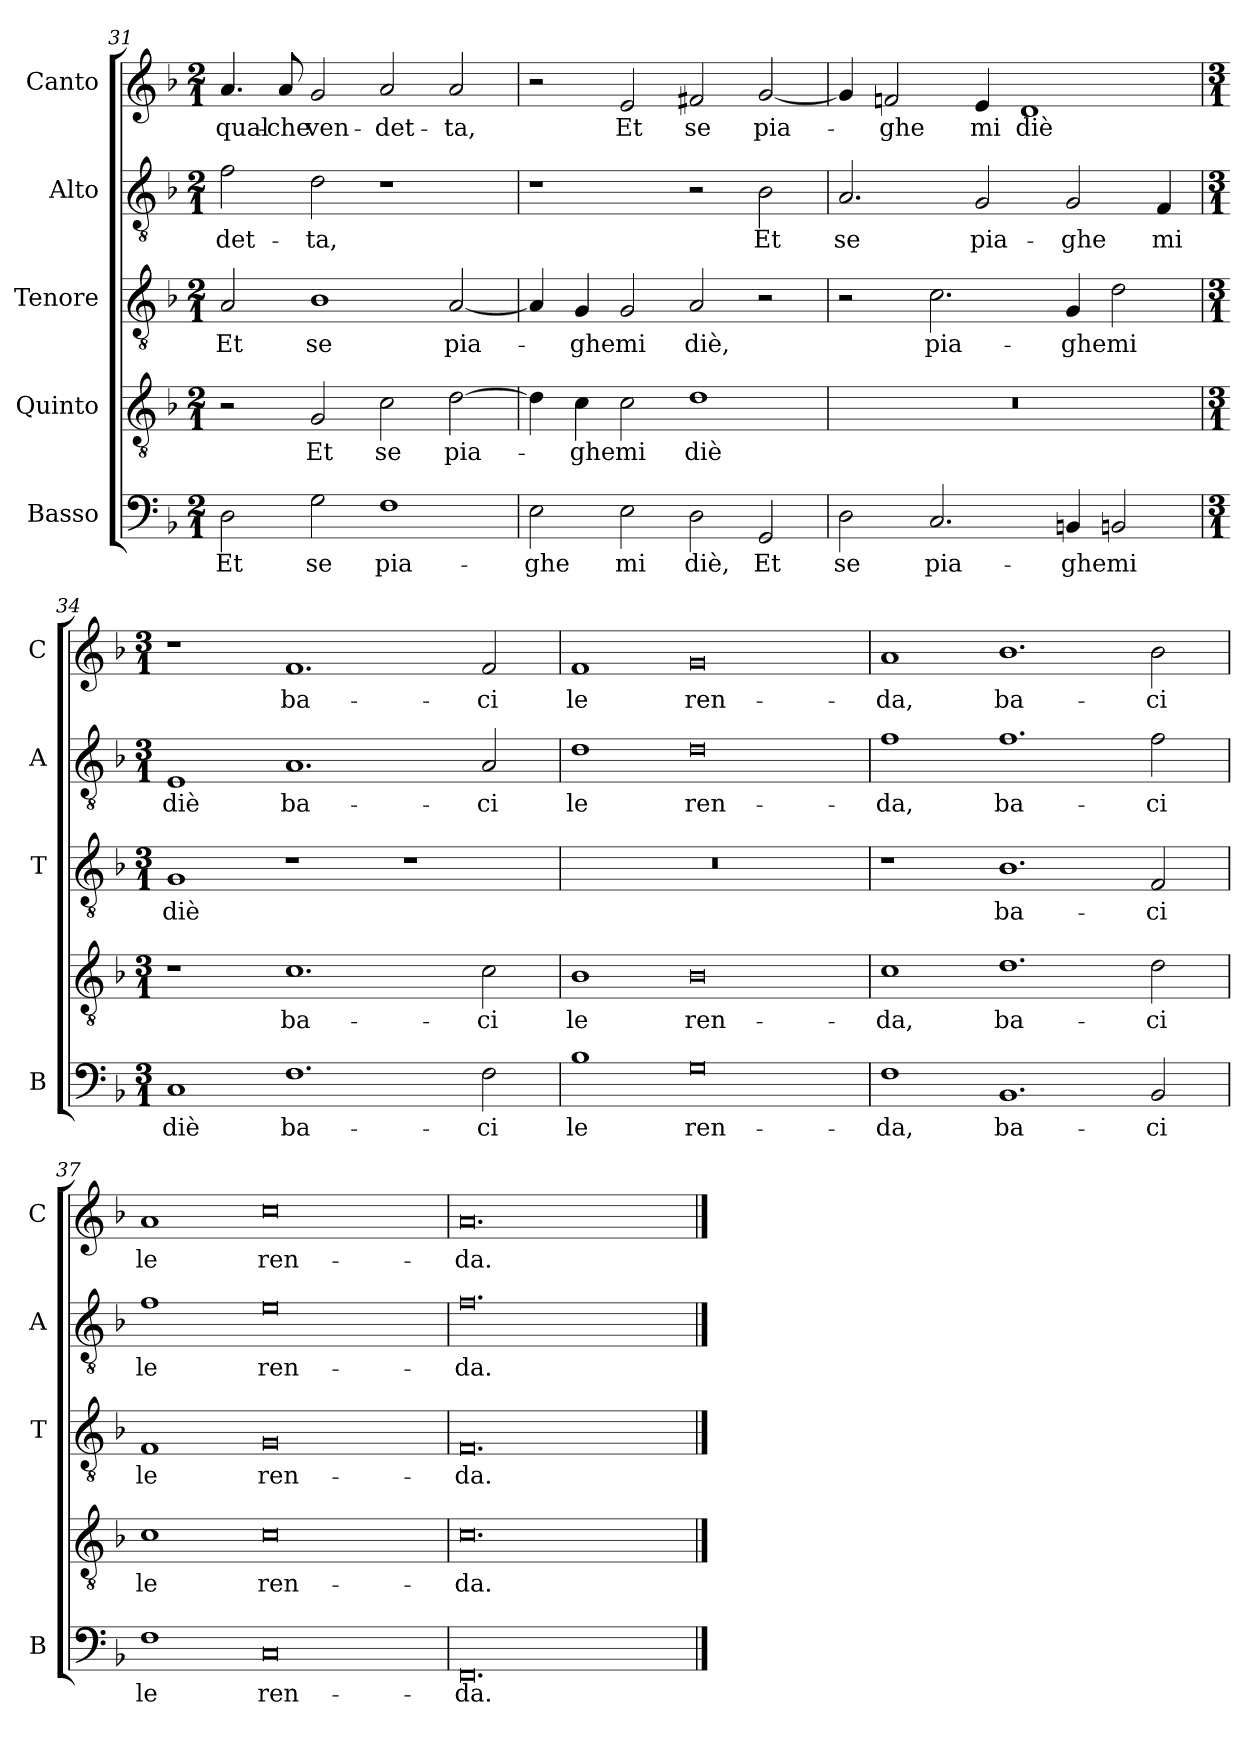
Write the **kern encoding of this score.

**kern	**text	**kern	**text	**kern	**text	**kern	**text	**kern	**text
*part5	*part5	*part4	*part4	*part3	*part3	*part2	*part2	*part1	*part1
*staff5	*staff5	*staff4	*staff4	*staff3	*staff3	*staff2	*staff2	*staff1	*staff1
*I"Basso	*	*I"Quinto	*	*I"Tenore	*	*I"Alto	*	*I"Canto	*
*I'B	*	*	*	*I'T	*	*I'A	*	*I'C	*
*clefF4	*	*clefGv2	*	*clefGv2	*	*clefGv2	*	*clefG2	*
*k[b-]	*	*k[b-]	*	*k[b-]	*	*k[b-]	*	*k[b-]	*
*F:	*	*F:	*	*F:	*	*F:	*	*F:	*
*M2/1	*	*M2/1	*	*M2/1	*	*M2/1	*	*M2/1	*
=31	=31	=31	=31	=31	=31	=31	=31	=31	=31
2D	Et	2r	.	2A	Et	2f	-det-	4.a	qual-
.	.	.	.	.	.	.	.	8a	-che
2G	se	2G	Et	1B-	se	2d	-ta,	2g	ven-
1F	pia-	2c	se	.	.	1r	.	2a	-det-
.	.	[2d	pia-	[2A	pia-	.	.	2a	-ta,
=32	=32	=32	=32	=32	=32	=32	=32	=32	=32
2E	-ghe	4d]	.	4A]	.	1r	.	2r	.
.	.	4c	-ghe	4G	-ghe	.	.	.	.
2E	mi	2c	mi	2G	mi	.	.	2e	Et
2D	diè,	1d	diè	2A	diè,	2r	.	2f#X	se
2GG	Et	.	.	2r	.	2B-	Et	[2g	pia-
=33	=33	=33	=33	=33	=33	=33	=33	=33	=33
2D	se	0r	.	2r	.	2.A	se	4g]	.
.	.	.	.	.	.	.	.	2fn	-ghe
2.C	pia-	.	.	2.c	pia-	.	.	.	.
.	.	.	.	.	.	2G	pia-	4e	mi
.	.	.	.	.	.	.	.	1d	diè
4BBn	-ghe	.	.	4G	-ghe	2G	-ghe	.	.
2BBn	mi	.	.	2d	mi	.	.	.	.
.	.	.	.	.	.	4F	mi	.	.
=34	=34	=34	=34	=34	=34	=34	=34	=34	=34
*M3/1	*	*M3/1	*	*M3/1	*	*M3/1	*	*M3/1	*
1C	diè	1r	.	1G	diè	1E	diè	1r	.
1.F	ba-	1.c	ba-	1r	.	1.A	ba-	1.f	ba-
.	.	.	.	1r	.	.	.	.	.
2F	-ci	2c	-ci	.	.	2A	-ci	2f	-ci
=35	=35	=35	=35	=35	=35	=35	=35	=35	=35
1B-	le	1B-	le	1%3r	.	1d	le	1f	le
0G	ren-	0B-	ren-	.	.	0d	ren-	0g	ren-
=36	=36	=36	=36	=36	=36	=36	=36	=36	=36
1F	-da,	1c	-da,	1r	.	1f	-da,	1a	-da,
1.BB-	ba-	1.d	ba-	1.B-	ba-	1.f	ba-	1.b-	ba-
2BB-	-ci	2d	-ci	2F	-ci	2f	-ci	2b-	-ci
=37	=37	=37	=37	=37	=37	=37	=37	=37	=37
1F	le	1c	le	1F	le	1f	le	1a	le
0C	ren-	0c	ren-	0G	ren-	0e	ren-	0cc	ren-
=38	=38	=38	=38	=38	=38	=38	=38	=38	=38
0.FF	-da.	0.c	-da.	0.F	-da.	0.f	-da.	0.a	-da.
==	==	==	==	==	==	==	==	==	==
*-	*-	*-	*-	*-	*-	*-	*-	*-	*-
